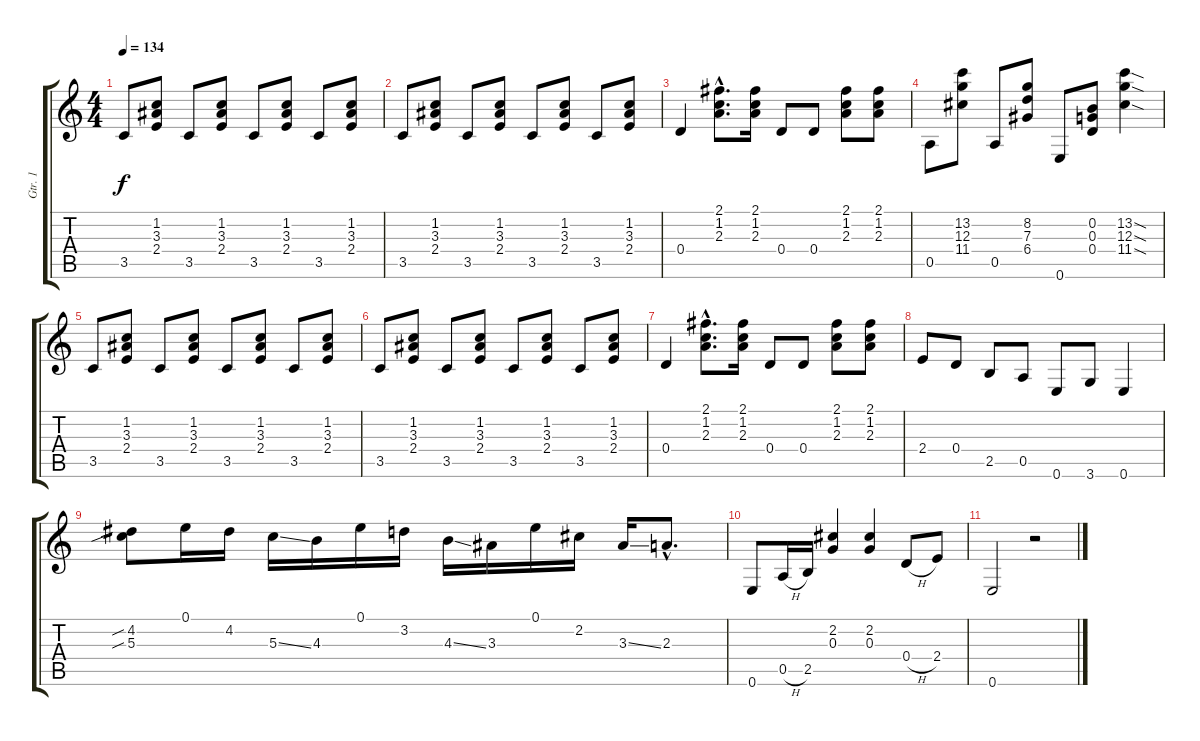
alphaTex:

\track ("Gtr. 1" "Gtr. 1") {instrument overdrivenguitar}
\staff {score tabs}
\tuning (E4 B3 G3 D3 A2 E2) {hide}
\ts (4 4)
\tempo 134
\clef g2
\ks c
3.5.8{dy f} (1.2 3.3 2.4).8 3.5.8 (1.2 3.3 2.4).8 3.5.8 (1.2 3.3 2.4).8 3.5.8 (1.2 3.3 2.4).8 |
3.5.8 (1.2 3.3 2.4).8 3.5.8 (1.2 3.3 2.4).8 3.5.8 (1.2 3.3 2.4).8 3.5.8 (1.2 3.3 2.4).8 |
0.4.4 (2.1{hac} 1.2{hac} 2.3{hac}).8{d} (2.1 1.2 2.3).16 0.4.8 0.4.8 (2.1 1.2 2.3).8 (2.1 1.2 2.3).8 |
0.5.8 (13.2 12.3 11.4).8 0.5.8 (8.2 7.3 6.4).8 0.6.8 (0.2 0.3 0.4).8 (13.2{sod} 12.3{sod} 11.4{sod}).4 |
3.5.8 (1.2 3.3 2.4).8 3.5.8 (1.2 3.3 2.4).8 3.5.8 (1.2 3.3 2.4).8 3.5.8 (1.2 3.3 2.4).8 |
3.5.8 (1.2 3.3 2.4).8 3.5.8 (1.2 3.3 2.4).8 3.5.8 (1.2 3.3 2.4).8 3.5.8 (1.2 3.3 2.4).8 |
0.4.4 (2.1{hac} 1.2{hac} 2.3{hac}).8{d} (2.1 1.2 2.3).16 0.4.8 0.4.8 (2.1 1.2 2.3).8 (2.1 1.2 2.3).8 |
2.4.8 0.4.8 2.5.8 0.5.8 0.6.8 3.6.8 0.6.4 |
(4.2{sib} 5.3{sib}).8 0.1.16 4.2.16 5.3{ss}.16 4.3.16 0.1.16 3.2.16 4.3{ss}.16 3.3.16 0.1.16 2.2.16 3.3{ss}.16 2.3{hac}.8{d} |
0.6.8 0.5{h}.16 2.5.16 (2.2 0.3).4 (2.2 0.3).4 0.4{h}.8 2.4.8 |
0.6.2 r.2
